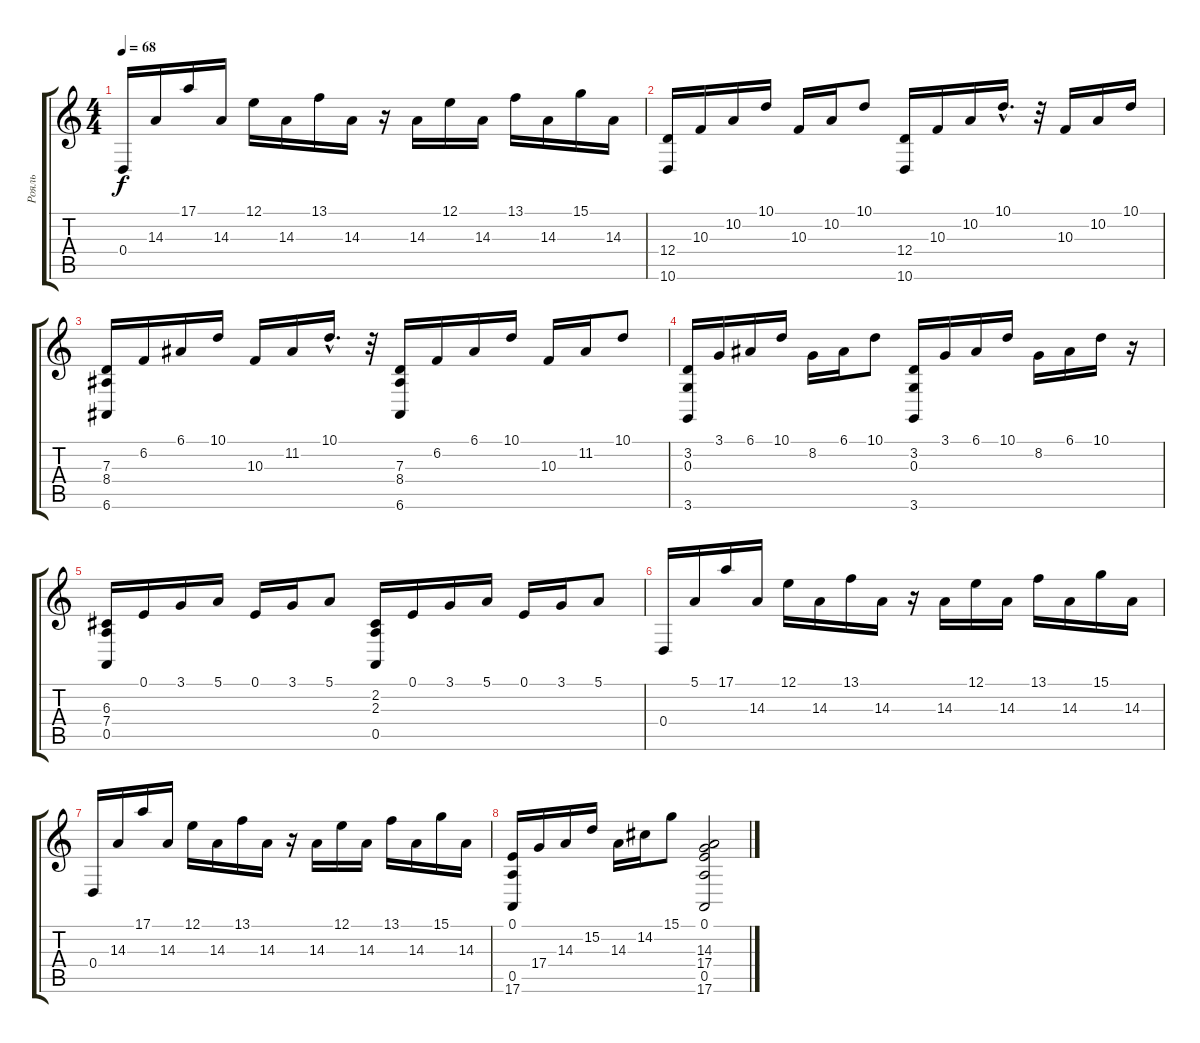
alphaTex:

\track ("Рояль" "Рояль") {instrument musicbox}
\staff {score tabs}
\tuning (E4 B3 G3 D3 A2 E2) {hide}
\ts (4 4)
\tempo 68
\clef g2
\ks c
0.4.16{dy f} 14.3.16 17.1.16 14.3.16 12.1.16 14.3.16 13.1.16 14.3.16 r.16 14.3.16 12.1.16 14.3.16 13.1.16 14.3.16 15.1.16 14.3.16 |
(12.4 10.6).16 10.3.16 10.2.16 10.1.16 10.3.16 10.2.16 10.1.8 (12.4 10.6).16 10.3.16 10.2.16 10.1{hac}.16{d} r.32 10.3.16 10.2.16 10.1.16 |
(7.3 8.4 6.6).16 6.2.16 6.1.16 10.1.16 10.3.16 11.2.16 10.1{hac}.16{d} r.32 (7.3 8.4 6.6).16 6.2.16 6.1.16 10.1.16 10.3.16 11.2.16 10.1.8 |
(3.2 0.3 3.6).16 3.1.16 6.1.16 10.1.16 8.2.16 6.1.16 10.1.8 (3.2 0.3 3.6).16 3.1.16 6.1.16 10.1.16 8.2.16 6.1.16 10.1.16 r.16 |
(6.3 7.4 0.5).16 0.1.16 3.1.16 5.1.16 0.1.16 3.1.16 5.1.8 (2.2 2.3 0.5).16 0.1.16 3.1.16 5.1.16 0.1.16 3.1.16 5.1.8 |
0.4.16 5.1.16 17.1.16 14.3.16 12.1.16 14.3.16 13.1.16 14.3.16 r.16 14.3.16 12.1.16 14.3.16 13.1.16 14.3.16 15.1.16 14.3.16 |
0.4.16 14.3.16 17.1.16 14.3.16 12.1.16 14.3.16 13.1.16 14.3.16 r.16 14.3.16 12.1.16 14.3.16 13.1.16 14.3.16 15.1.16 14.3.16 |
(0.1 0.5 17.6).16 17.4.16 14.3.16 15.2.16 14.3.16 14.2.16 15.1.8 (0.1 14.3 17.4 0.5 17.6).2
